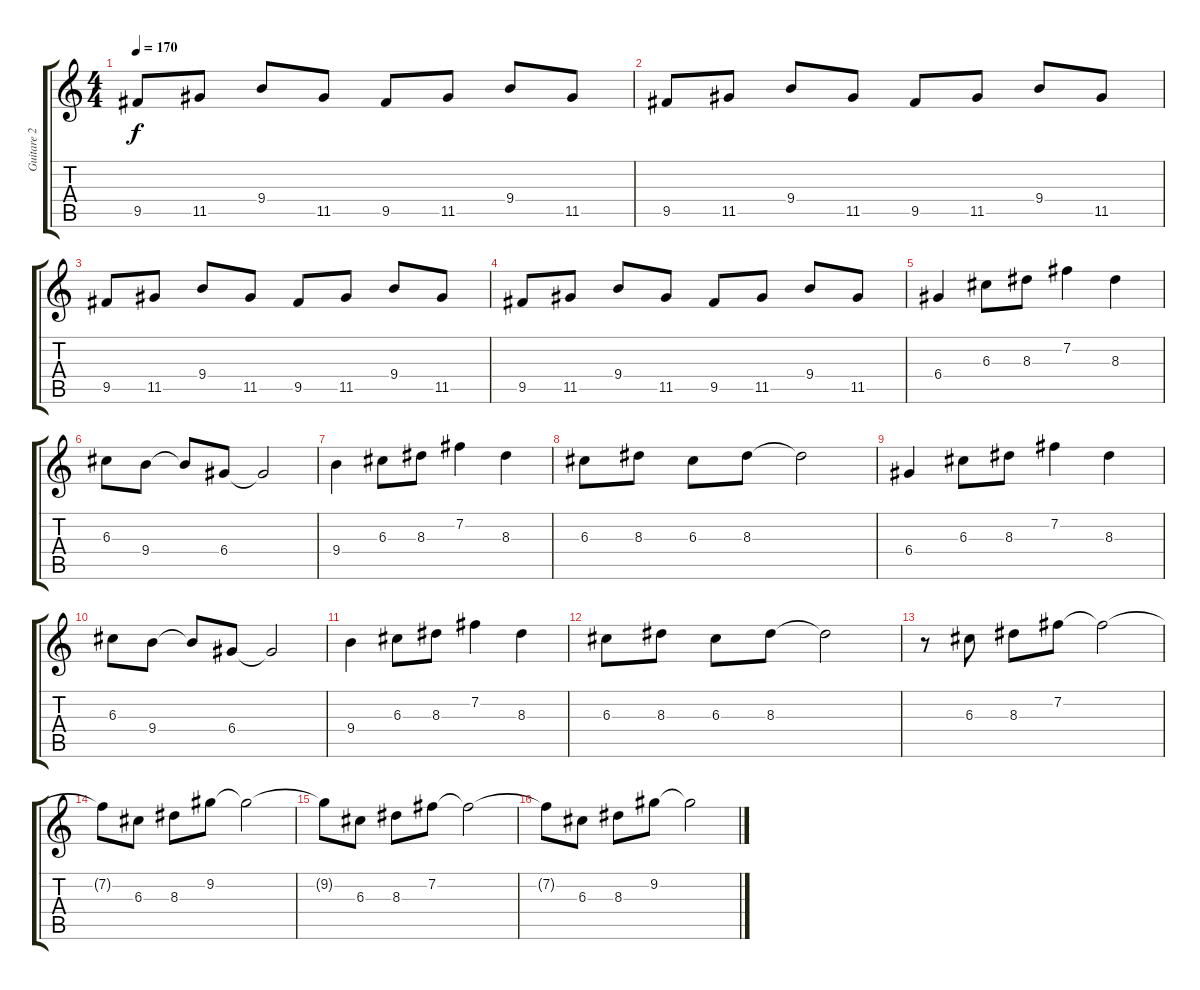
\track ("Guitare 2" "Guitare 2") {instrument acousticguitarsteel}
\staff {score tabs}
\tuning (E4 B3 G3 D3 A2 E2) {hide}
\ts (4 4)
\tempo 170
\clef g2
\ks c
9.5.8{dy f} 11.5.8 9.4.8 11.5.8 9.5.8 11.5.8 9.4.8 11.5.8 |
9.5.8 11.5.8 9.4.8 11.5.8 9.5.8 11.5.8 9.4.8 11.5.8 |
9.5.8 11.5.8 9.4.8 11.5.8 9.5.8 11.5.8 9.4.8 11.5.8 |
9.5.8 11.5.8 9.4.8 11.5.8 9.5.8 11.5.8 9.4.8 11.5.8 |
6.4.4 6.3.8 8.3.8 7.2.4 8.3.4 |
6.3.8 9.4.8 9.4{t}.8 6.4.8 6.4{t}.2 |
9.4.4 6.3.8 8.3.8 7.2.4 8.3.4 |
6.3.8 8.3.8 6.3.8 8.3.8 8.3{t}.2 |
6.4.4 6.3.8 8.3.8 7.2.4 8.3.4 |
6.3.8 9.4.8 9.4{t}.8 6.4.8 6.4{t}.2 |
9.4.4 6.3.8 8.3.8 7.2.4 8.3.4 |
6.3.8 8.3.8 6.3.8 8.3.8 8.3{t}.2 |
r.8 6.3.8 8.3.8 7.2.8 7.2{t}.2 |
7.2{t}.8 6.3.8 8.3.8 9.2.8 9.2{t}.2 |
9.2{t}.8 6.3.8 8.3.8 7.2.8 7.2{t}.2 |
7.2{t}.8 6.3.8 8.3.8 9.2.8 9.2{t}.2
